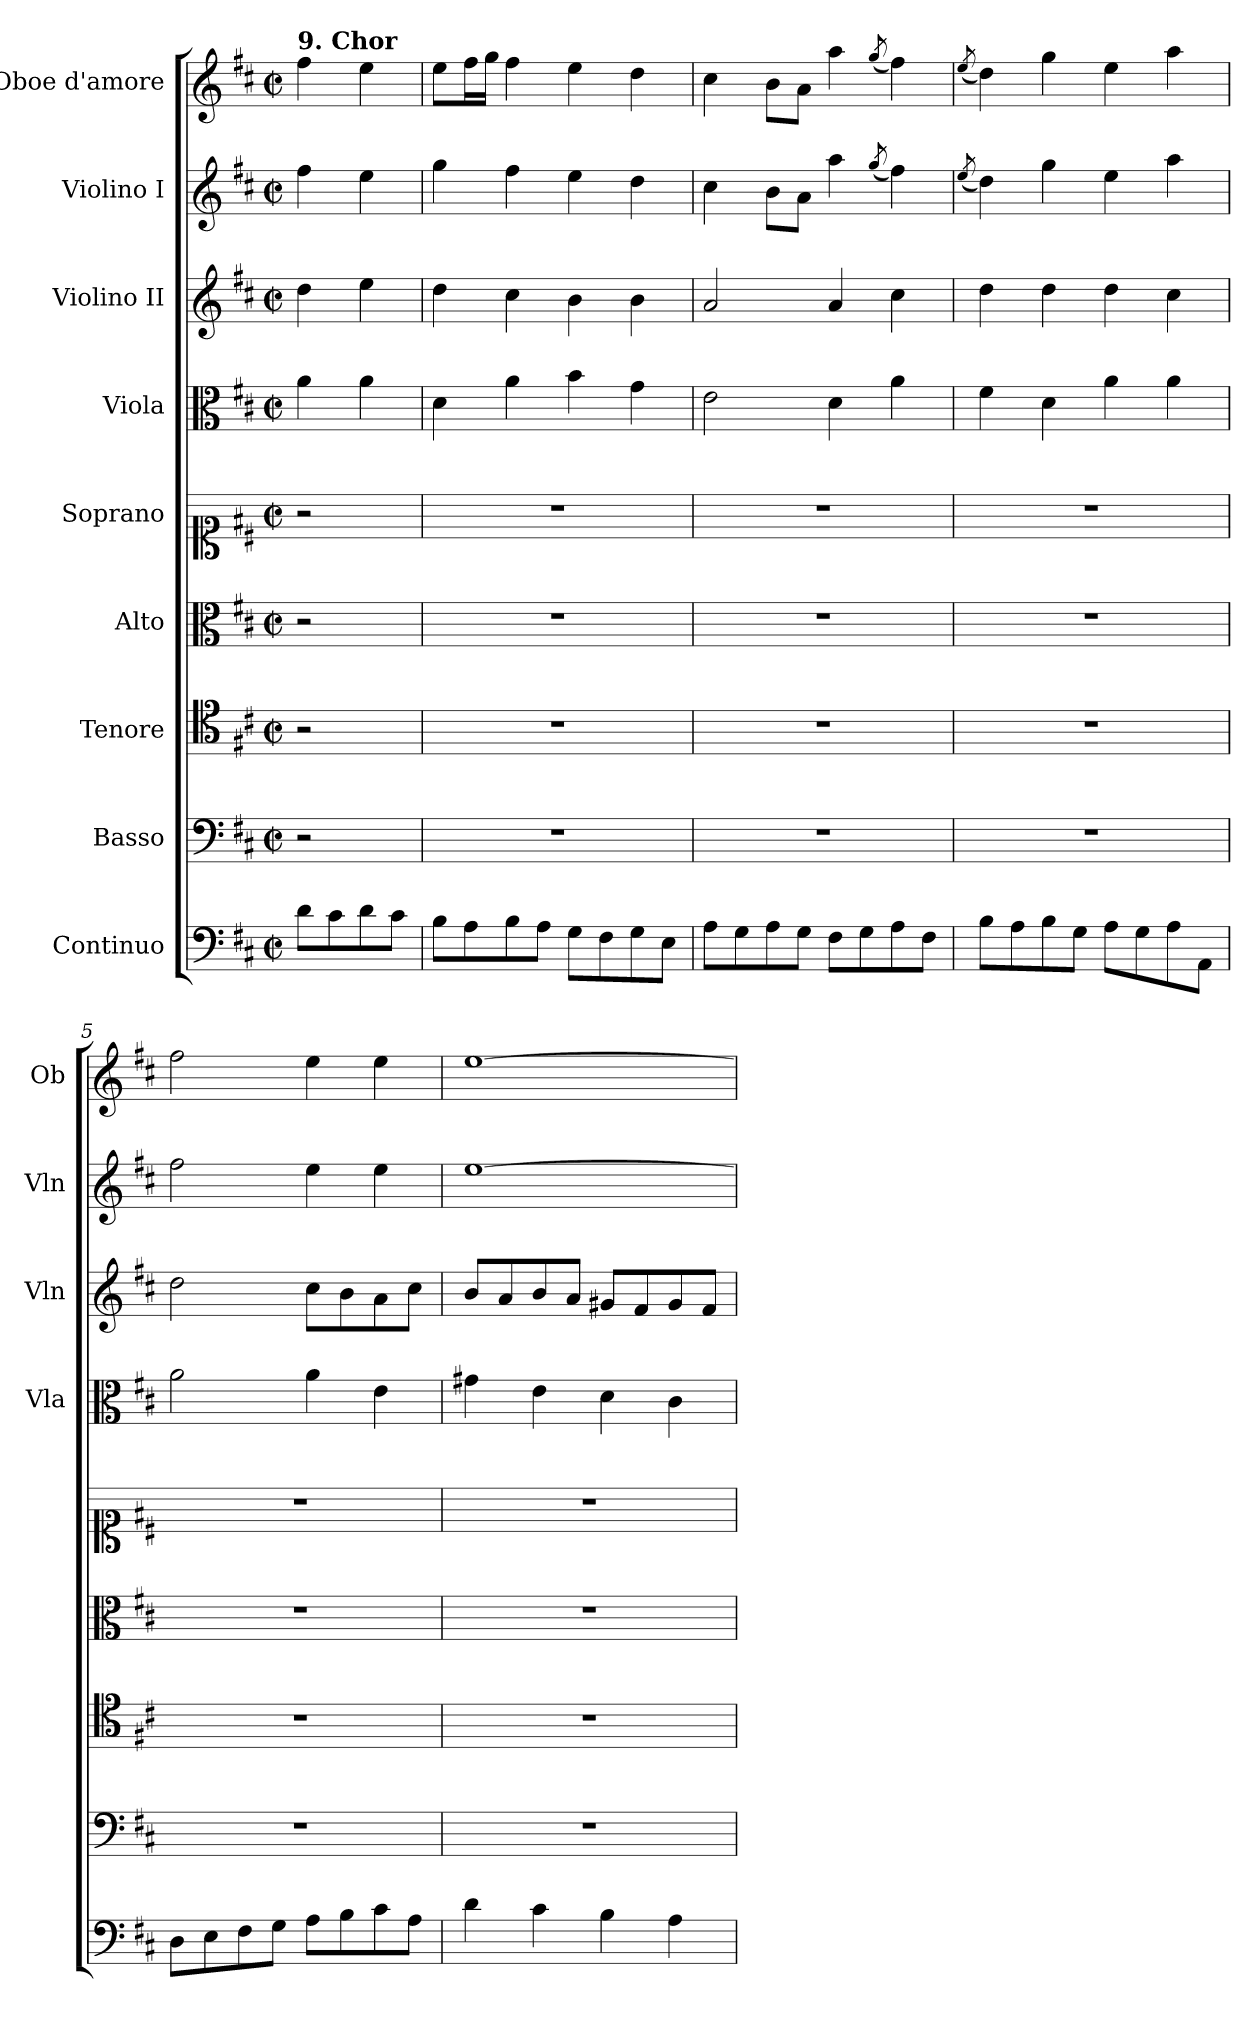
**kern	**kern	**kern	**kern	**kern	**kern	**kern	**kern	**kern
*part9	*part8	*part7	*part6	*part5	*part4	*part3	*part2	*part1
*staff9	*staff8	*staff7	*staff6	*staff5	*staff4	*staff3	*staff2	*staff1
*I"Continuo	*I"Basso	*I"Tenore	*I"Alto	*I"Soprano	*I"Viola	*I"Violino II	*I"Violino I	*I"Oboe d'amore
*	*	*	*	*	*I'Vla	*I'Vln	*I'Vln	*I'Ob
*clefF4	*clefF4	*clefC4	*clefC3	*clefC1	*clefC3	*clefG2	*clefG2	*clefG2
*k[f#c#]	*k[f#c#]	*k[f#c#]	*k[f#c#]	*k[f#c#]	*k[f#c#]	*k[f#c#]	*k[f#c#]	*k[f#c#]
*M2/2	*M2/2	*M2/2	*M2/2	*M2/2	*M2/2	*M2/2	*M2/2	*M2/2
*met(c|)	*met(c|)	*met(c|)	*met(c|)	*met(c|)	*met(c|)	*met(c|)	*met(c|)	*met(c|)
=1	=1	=1	=1	=1	=1	=1	=1	=1
!	!	!	!	!	!	!	!	!LO:TX:a:B:t=9. Chor
8d\L	2r	2r	2r	2r	4a\	4dd\	4ff#\	4ff#\
8c#\	.	.	.	.	.	.	.	.
8d\	.	.	.	.	4a\	4ee\	4ee\	4ee\
8c#\J	.	.	.	.	.	.	.	.
=2	=2	=2	=2	=2	=2	=2	=2	=2
8B\L	1r	1r	1r	1r	4d\	4dd\	4gg\	8ee\L
8A\	.	.	.	.	.	.	.	16ff#\L
.	.	.	.	.	.	.	.	16gg\JJ
8B\	.	.	.	.	4a\	4cc#\	4ff#\	4ff#\
8A\J	.	.	.	.	.	.	.	.
8G\L	.	.	.	.	4b\	4b\	4ee\	4ee\
8F#\	.	.	.	.	.	.	.	.
8G\	.	.	.	.	4g\	4b\	4dd\	4dd\
8E\J	.	.	.	.	.	.	.	.
=3	=3	=3	=3	=3	=3	=3	=3	=3
8A\L	1r	1r	1r	1r	2e\	2a/	4cc#\	4cc#\
8G\	.	.	.	.	.	.	.	.
8A\	.	.	.	.	.	.	8b\L	8b\L
8G\J	.	.	.	.	.	.	8a\J	8a\J
8F#\L	.	.	.	.	4d\	4a/	4aa\	4aa\
8G\	.	.	.	.	.	.	.	.
.	.	.	.	.	.	.	(<8qgg/	(<8qgg/
8A\	.	.	.	.	4a\	4cc#\	4ff#\)	4ff#\)
8F#\J	.	.	.	.	.	.	.	.
=4	=4	=4	=4	=4	=4	=4	=4	=4
.	.	.	.	.	.	.	(<8qee/	(<8qee/
8B\L	1r	1r	1r	1r	4f#\	4dd\	4dd\)	4dd\)
8A\	.	.	.	.	.	.	.	.
8B\	.	.	.	.	4d\	4dd\	4gg\	4gg\
8G\J	.	.	.	.	.	.	.	.
8A\L	.	.	.	.	4a\	4dd\	4ee\	4ee\
8G\	.	.	.	.	.	.	.	.
8A\	.	.	.	.	4a\	4cc#\	4aa\	4aa\
8AA\J	.	.	.	.	.	.	.	.
!!LO:PB:g=z
=5	=5	=5	=5	=5	=5	=5	=5	=5
8D\L	1r	1r	1r	1r	2a\	2dd\	2ff#\	2ff#\
8E\	.	.	.	.	.	.	.	.
8F#\	.	.	.	.	.	.	.	.
8G\J	.	.	.	.	.	.	.	.
8A\L	.	.	.	.	4a\	8cc#\L	4ee\	4ee\
8B\	.	.	.	.	.	8b\	.	.
8c#\	.	.	.	.	4e\	8a\	4ee\	4ee\
8A\J	.	.	.	.	.	8cc#\J	.	.
=6	=6	=6	=6	=6	=6	=6	=6	=6
4d\	1r	1r	1r	1r	4g#X\	8b/L	[1ee	[1ee
.	.	.	.	.	.	8a/	.	.
4c#\	.	.	.	.	4e\	8b/	.	.
.	.	.	.	.	.	8a/J	.	.
4B\	.	.	.	.	4d\	8g#X/L	.	.
.	.	.	.	.	.	8f#/	.	.
4A\	.	.	.	.	4c#\	8g#/	.	.
.	.	.	.	.	.	8f#/J	.	.
=	=	=	=	=	=	=	=	=
*-	*-	*-	*-	*-	*-	*-	*-	*-
